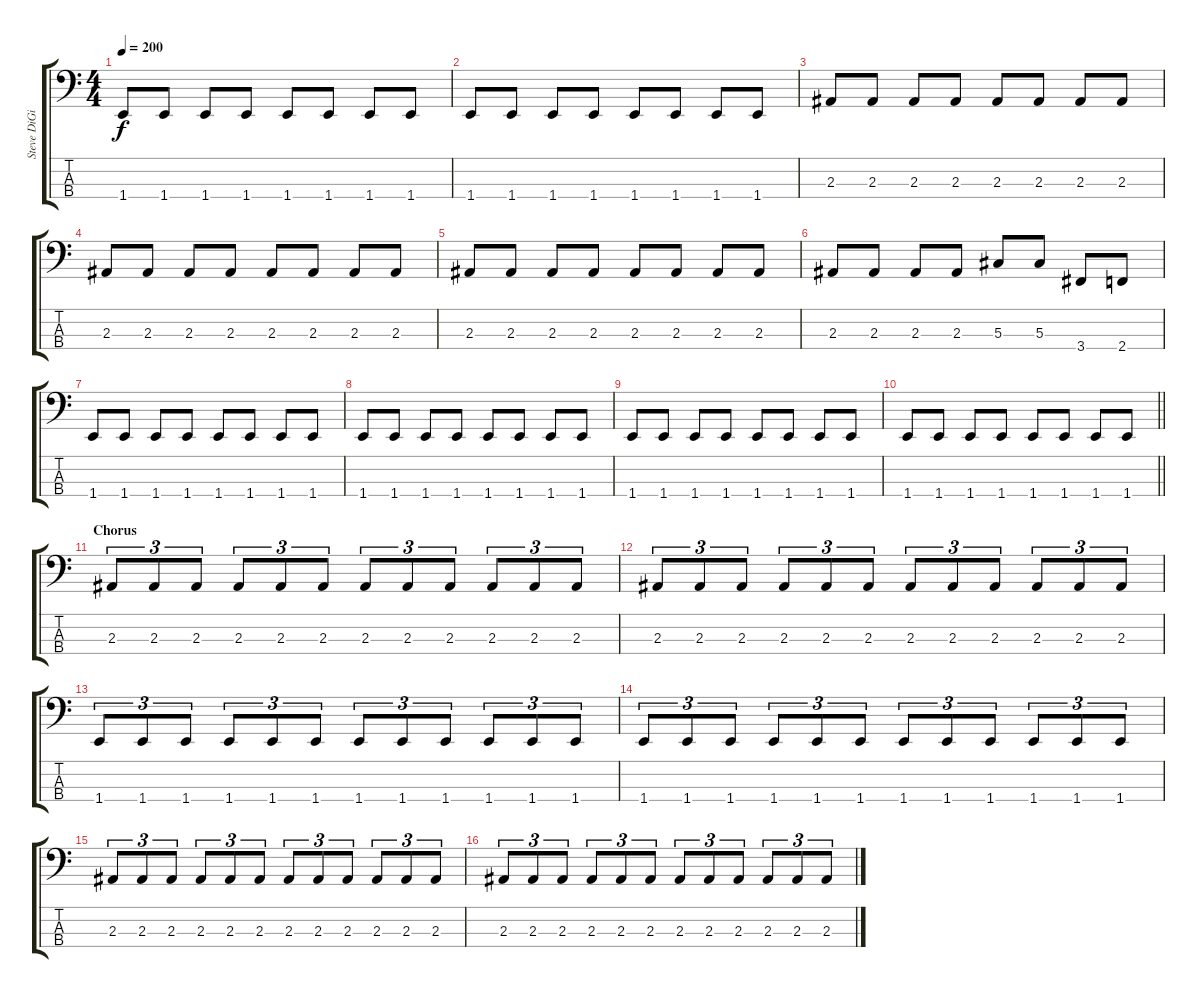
\track ("Steve DiGiorgio" "Steve DiGi") {instrument electricbasspick}
\staff {score tabs}
\tuning (Gb2 Db2 Ab1 Eb1) {hide}
\ts (4 4)
\tempo 200
\clef f4
\ks c
1.4.8{dy f} 1.4.8 1.4.8 1.4.8 1.4.8 1.4.8 1.4.8 1.4.8 |
1.4.8 1.4.8 1.4.8 1.4.8 1.4.8 1.4.8 1.4.8 1.4.8 |
2.3.8 2.3.8 2.3.8 2.3.8 2.3.8 2.3.8 2.3.8 2.3.8 |
2.3.8 2.3.8 2.3.8 2.3.8 2.3.8 2.3.8 2.3.8 2.3.8 |
2.3.8 2.3.8 2.3.8 2.3.8 2.3.8 2.3.8 2.3.8 2.3.8 |
2.3.8 2.3.8 2.3.8 2.3.8 5.3.8 5.3.8 3.4.8 2.4.8 |
1.4.8 1.4.8 1.4.8 1.4.8 1.4.8 1.4.8 1.4.8 1.4.8 |
1.4.8 1.4.8 1.4.8 1.4.8 1.4.8 1.4.8 1.4.8 1.4.8 |
1.4.8 1.4.8 1.4.8 1.4.8 1.4.8 1.4.8 1.4.8 1.4.8 |
\barLineRight lightlight
1.4.8 1.4.8 1.4.8 1.4.8 1.4.8 1.4.8 1.4.8 1.4.8 |
\section ("" "Chorus")
2.3.8{tu (3 2)} 2.3.8{tu (3 2)} 2.3.8{tu (3 2)} 2.3.8{tu (3 2)} 2.3.8{tu (3 2)} 2.3.8{tu (3 2)} 2.3.8{tu (3 2)} 2.3.8{tu (3 2)} 2.3.8{tu (3 2)} 2.3.8{tu (3 2)} 2.3.8{tu (3 2)} 2.3.8{tu (3 2)} |
2.3.8{tu (3 2)} 2.3.8{tu (3 2)} 2.3.8{tu (3 2)} 2.3.8{tu (3 2)} 2.3.8{tu (3 2)} 2.3.8{tu (3 2)} 2.3.8{tu (3 2)} 2.3.8{tu (3 2)} 2.3.8{tu (3 2)} 2.3.8{tu (3 2)} 2.3.8{tu (3 2)} 2.3.8{tu (3 2)} |
1.4.8{tu (3 2)} 1.4.8{tu (3 2)} 1.4.8{tu (3 2)} 1.4.8{tu (3 2)} 1.4.8{tu (3 2)} 1.4.8{tu (3 2)} 1.4.8{tu (3 2)} 1.4.8{tu (3 2)} 1.4.8{tu (3 2)} 1.4.8{tu (3 2)} 1.4.8{tu (3 2)} 1.4.8{tu (3 2)} |
1.4.8{tu (3 2)} 1.4.8{tu (3 2)} 1.4.8{tu (3 2)} 1.4.8{tu (3 2)} 1.4.8{tu (3 2)} 1.4.8{tu (3 2)} 1.4.8{tu (3 2)} 1.4.8{tu (3 2)} 1.4.8{tu (3 2)} 1.4.8{tu (3 2)} 1.4.8{tu (3 2)} 1.4.8{tu (3 2)} |
2.3.8{tu (3 2)} 2.3.8{tu (3 2)} 2.3.8{tu (3 2)} 2.3.8{tu (3 2)} 2.3.8{tu (3 2)} 2.3.8{tu (3 2)} 2.3.8{tu (3 2)} 2.3.8{tu (3 2)} 2.3.8{tu (3 2)} 2.3.8{tu (3 2)} 2.3.8{tu (3 2)} 2.3.8{tu (3 2)} |
2.3.8{tu (3 2)} 2.3.8{tu (3 2)} 2.3.8{tu (3 2)} 2.3.8{tu (3 2)} 2.3.8{tu (3 2)} 2.3.8{tu (3 2)} 2.3.8{tu (3 2)} 2.3.8{tu (3 2)} 2.3.8{tu (3 2)} 2.3.8{tu (3 2)} 2.3.8{tu (3 2)} 2.3.8{tu (3 2)}
